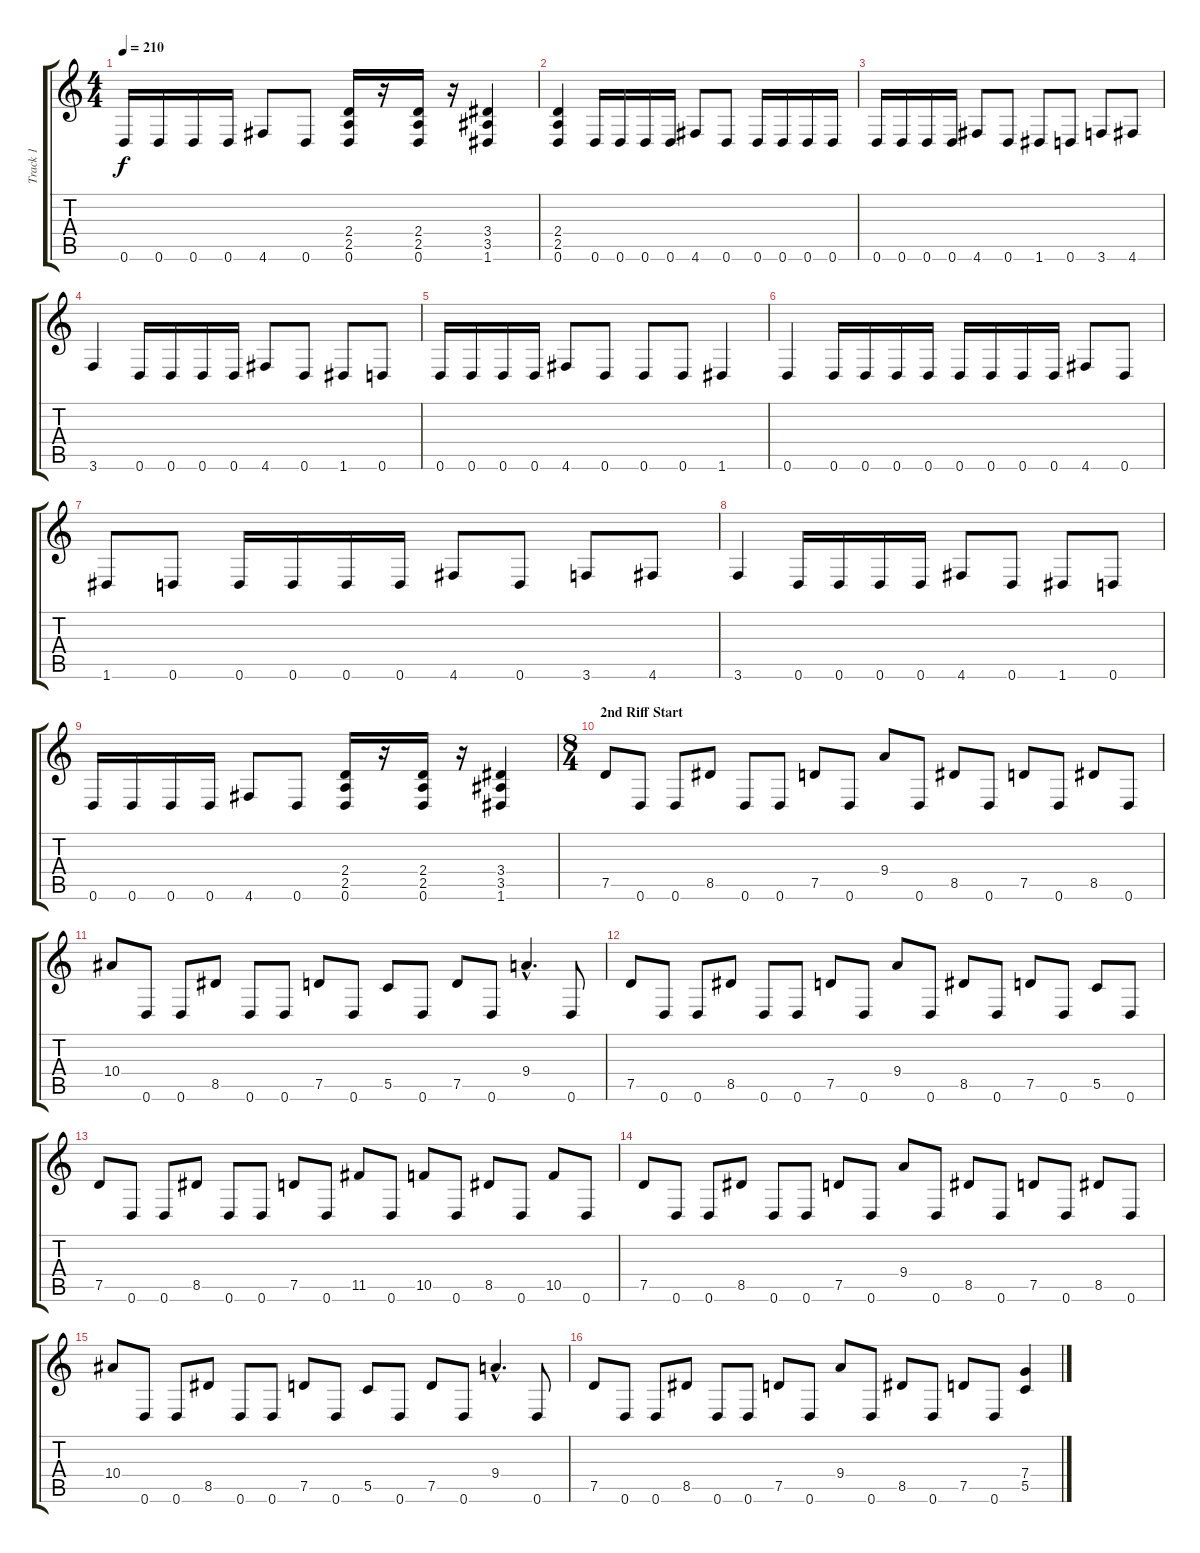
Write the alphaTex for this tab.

\track ("Track 1" "Track 1") {instrument distortionguitar}
\staff {score tabs}
\tuning (D4 A3 F3 C3 G2 D2) {hide}
\ts (4 4)
\tempo 210
\clef g2
\ks c
0.6.16{dy f} 0.6.16 0.6.16 0.6.16 4.6.8 0.6.8 (2.4 2.5 0.6).16 r.16 (2.4 2.5 0.6).16 r.16 (3.4 3.5 1.6).4 |
(2.4 2.5 0.6).4 0.6.16 0.6.16 0.6.16 0.6.16 4.6.8 0.6.8 0.6.16 0.6.16 0.6.16 0.6.16 |
0.6.16 0.6.16 0.6.16 0.6.16 4.6.8 0.6.8 1.6.8 0.6.8 3.6.8 4.6.8 |
3.6.4 0.6.16 0.6.16 0.6.16 0.6.16 4.6.8 0.6.8 1.6.8 0.6.8 |
0.6.16 0.6.16 0.6.16 0.6.16 4.6.8 0.6.8 0.6.8 0.6.8 1.6.4 |
0.6.4 0.6.16 0.6.16 0.6.16 0.6.16 0.6.16 0.6.16 0.6.16 0.6.16 4.6.8 0.6.8 |
1.6.8 0.6.8 0.6.16 0.6.16 0.6.16 0.6.16 4.6.8 0.6.8 3.6.8 4.6.8 |
3.6.4 0.6.16 0.6.16 0.6.16 0.6.16 4.6.8 0.6.8 1.6.8 0.6.8 |
0.6.16 0.6.16 0.6.16 0.6.16 4.6.8 0.6.8 (2.4 2.5 0.6).16 r.16 (2.4 2.5 0.6).16 r.16 (3.4 3.5 1.6).4 |
\ts (8 4)
\section ("" "2nd Riff Start")
7.5.8 0.6.8 0.6.8 8.5.8 0.6.8 0.6.8 7.5.8 0.6.8 9.4.8 0.6.8 8.5.8 0.6.8 7.5.8 0.6.8 8.5.8 0.6.8 |
10.4.8 0.6.8 0.6.8 8.5.8 0.6.8 0.6.8 7.5.8 0.6.8 5.5.8 0.6.8 7.5.8 0.6.8 9.4{hac}.4{d} 0.6.8 |
7.5.8 0.6.8 0.6.8 8.5.8 0.6.8 0.6.8 7.5.8 0.6.8 9.4.8 0.6.8 8.5.8 0.6.8 7.5.8 0.6.8 5.5.8 0.6.8 |
7.5.8 0.6.8 0.6.8 8.5.8 0.6.8 0.6.8 7.5.8 0.6.8 11.5.8 0.6.8 10.5.8 0.6.8 8.5.8 0.6.8 10.5.8 0.6.8 |
7.5.8 0.6.8 0.6.8 8.5.8 0.6.8 0.6.8 7.5.8 0.6.8 9.4.8 0.6.8 8.5.8 0.6.8 7.5.8 0.6.8 8.5.8 0.6.8 |
10.4.8 0.6.8 0.6.8 8.5.8 0.6.8 0.6.8 7.5.8 0.6.8 5.5.8 0.6.8 7.5.8 0.6.8 9.4{hac}.4{d} 0.6.8 |
7.5.8 0.6.8 0.6.8 8.5.8 0.6.8 0.6.8 7.5.8 0.6.8 9.4.8 0.6.8 8.5.8 0.6.8 7.5.8 0.6.8 (7.4 5.5).4
